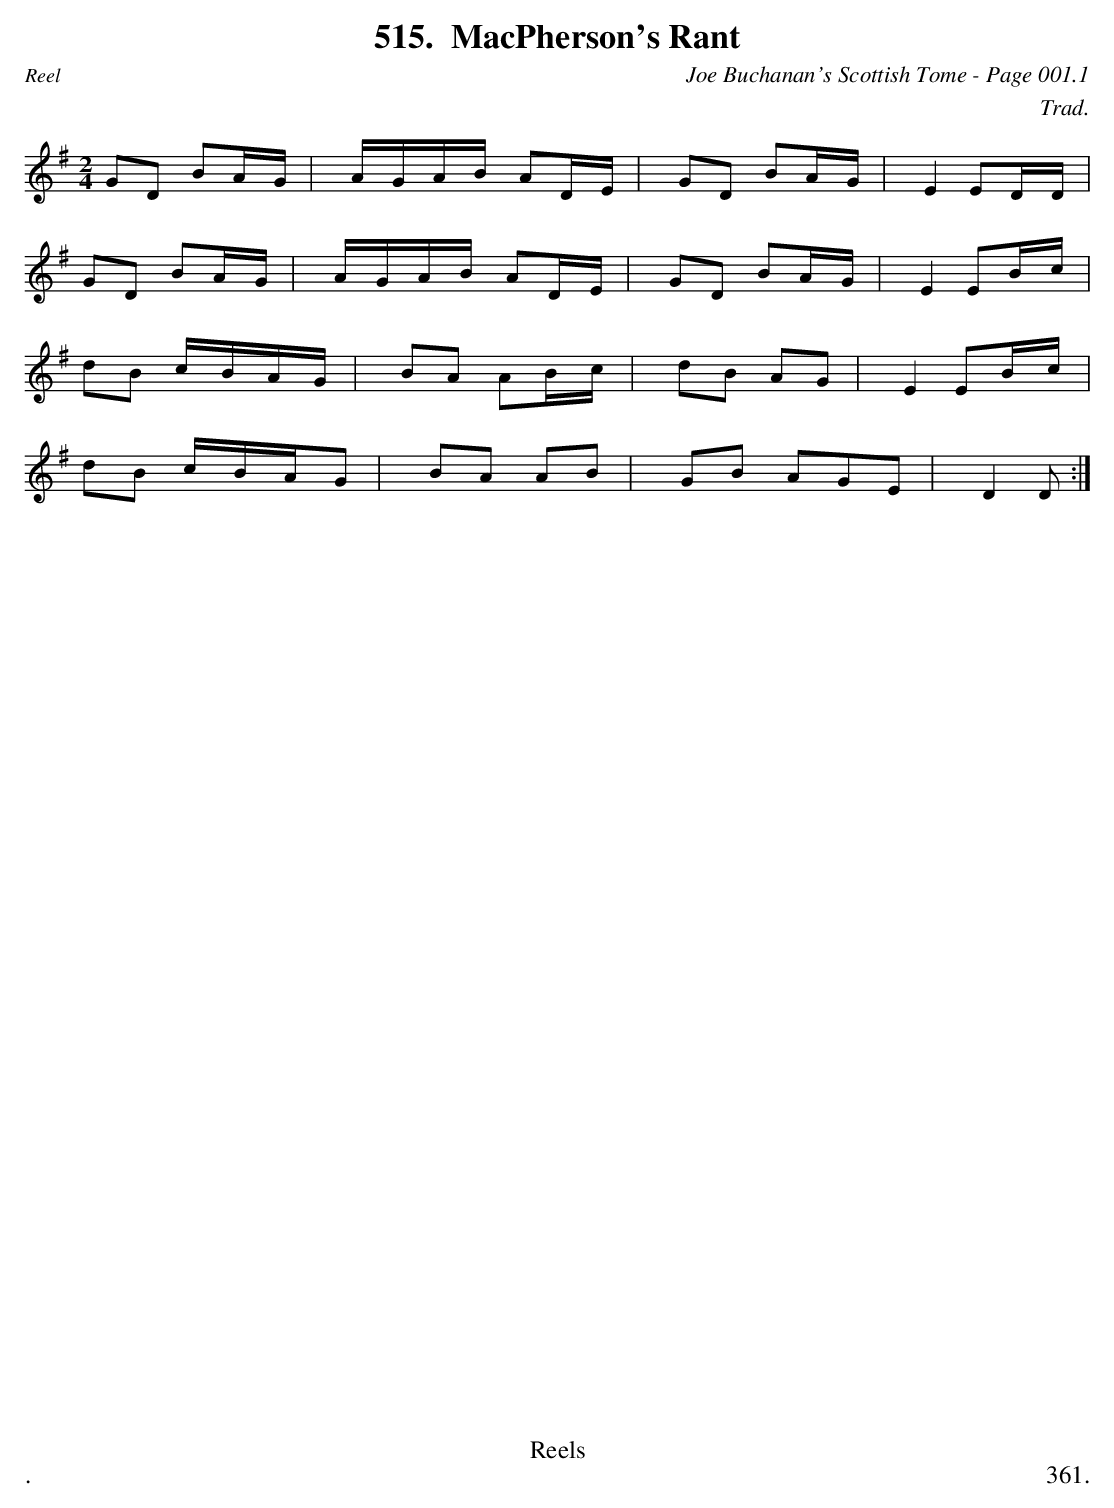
X:1
T:MacPherson's Rant
C:Joe Buchanan's Scottish Tome - Page 001.1
C:Trad.
M:2/4
L:1/8
K:G
GD BA/G/|A/G/A/B/ AD/E/|GD BA/G/|E2 ED/D/|
GD BA/G/|A/G/A/B/ AD/E/|GD BA/G/|E2 EB/c/|
dB c/B/A/G/|BA  AB/c/|dB AG|E2 EB/c/|
dB c/B/A/G|BA  AB|GB AGE|D2 D:|
